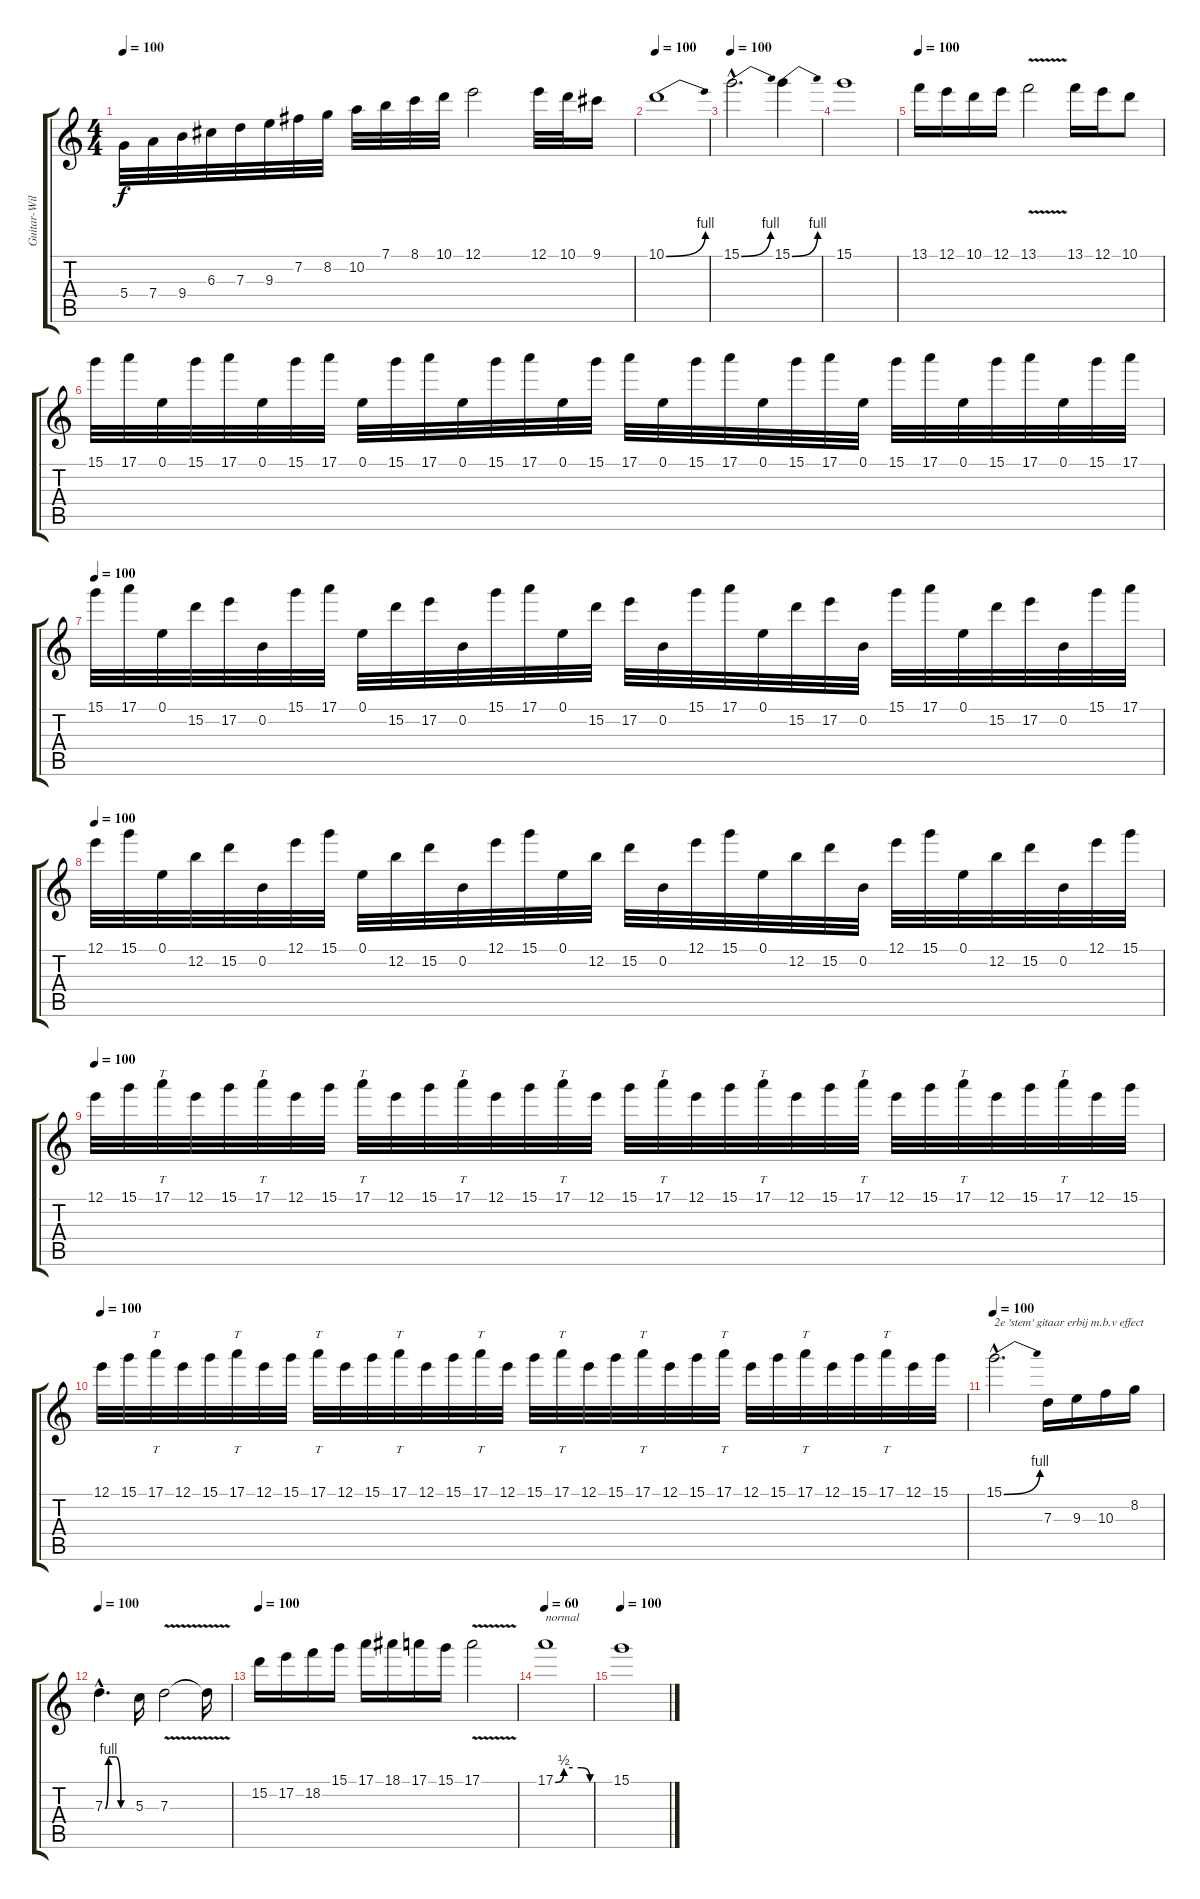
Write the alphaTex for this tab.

\track ("Guitar-Willem" "Guitar-Wil") {instrument distortionguitar}
\staff {score tabs}
\tuning (E4 B3 G3 D3 A2 E2) {hide}
\ts (4 4)
\tempo 100
\clef g2
\ks c
5.4.32{dy f} 7.4.32 9.4.32 6.3.32 7.3.32 9.3.32 7.2.32 8.2.32 10.2.32 7.1.32 8.1.32 10.1.32 12.1.2 12.1.32 10.1.32 9.1.16 |
\tempo 100
10.1{be (bend 0 0 60 4)}.1 |
\tempo 100
15.1{be (bend 0 0 60 4) hac}.2{d} 15.1{be (bend 0 0 60 4)}.4 |
15.1.1 |
\tempo 100
13.1.16 12.1.16 10.1.16 12.1.16 13.1{v}.2 13.1.16 12.1.16 10.1.8 |
15.1.32 17.1.32 0.1.32 15.1.32 17.1.32 0.1.32 15.1.32 17.1.32 0.1.32 15.1.32 17.1.32 0.1.32 15.1.32 17.1.32 0.1.32 15.1.32 17.1.32 0.1.32 15.1.32 17.1.32 0.1.32 15.1.32 17.1.32 0.1.32 15.1.32 17.1.32 0.1.32 15.1.32 17.1.32 0.1.32 15.1.32 17.1.32 |
\tempo 100
15.1.32 17.1.32 0.1.32 15.2.32 17.2.32 0.2.32 15.1.32 17.1.32 0.1.32 15.2.32 17.2.32 0.2.32 15.1.32 17.1.32 0.1.32 15.2.32 17.2.32 0.2.32 15.1.32 17.1.32 0.1.32 15.2.32 17.2.32 0.2.32 15.1.32 17.1.32 0.1.32 15.2.32 17.2.32 0.2.32 15.1.32 17.1.32 |
\tempo 100
12.1.32 15.1.32 0.1.32 12.2.32 15.2.32 0.2.32 12.1.32 15.1.32 0.1.32 12.2.32 15.2.32 0.2.32 12.1.32 15.1.32 0.1.32 12.2.32 15.2.32 0.2.32 12.1.32 15.1.32 0.1.32 12.2.32 15.2.32 0.2.32 12.1.32 15.1.32 0.1.32 12.2.32 15.2.32 0.2.32 12.1.32 15.1.32 |
\tempo 100
12.1.32 15.1.32 17.1.32{tt} 12.1.32 15.1.32 17.1.32{tt} 12.1.32 15.1.32 17.1.32{tt} 12.1.32 15.1.32 17.1.32{tt} 12.1.32 15.1.32 17.1.32{tt} 12.1.32 15.1.32 17.1.32{tt} 12.1.32 15.1.32 17.1.32{tt} 12.1.32 15.1.32 17.1.32{tt} 12.1.32 15.1.32 17.1.32{tt} 12.1.32 15.1.32 17.1.32{tt} 12.1.32 15.1.32 |
\tempo 100
12.1.32 15.1.32 17.1.32{tt} 12.1.32 15.1.32 17.1.32{tt} 12.1.32 15.1.32 17.1.32{tt} 12.1.32 15.1.32 17.1.32{tt} 12.1.32 15.1.32 17.1.32{tt} 12.1.32 15.1.32 17.1.32{tt} 12.1.32 15.1.32 17.1.32{tt} 12.1.32 15.1.32 17.1.32{tt} 12.1.32 15.1.32 17.1.32{tt} 12.1.32 15.1.32 17.1.32{tt} 12.1.32 15.1.32 |
\tempo 100
15.1{be (bend 0 0 60 4) hac}.2{d txt "2e 'stem' gitaar erbij m.b.v effect"} 7.3.16 9.3.16 10.3.16 8.2.16 |
\tempo 100
7.3{be (custom 0 0 8 4 15 4 23 4 36 0 45 0 60 0) hac}.4{d} 5.3.16 7.3{v}.2 7.3{t}.16 |
\tempo 100
15.2.16 17.2.16 18.2.16 15.1.16 17.1.16 18.1.16 17.1.16 15.1.16 17.1{v}.2 |
\tempo 60
17.1{be (custom 0 0 15 2 30 2 45 2 60 0)}.1{txt "normal"} |
\tempo 100
15.1.1
